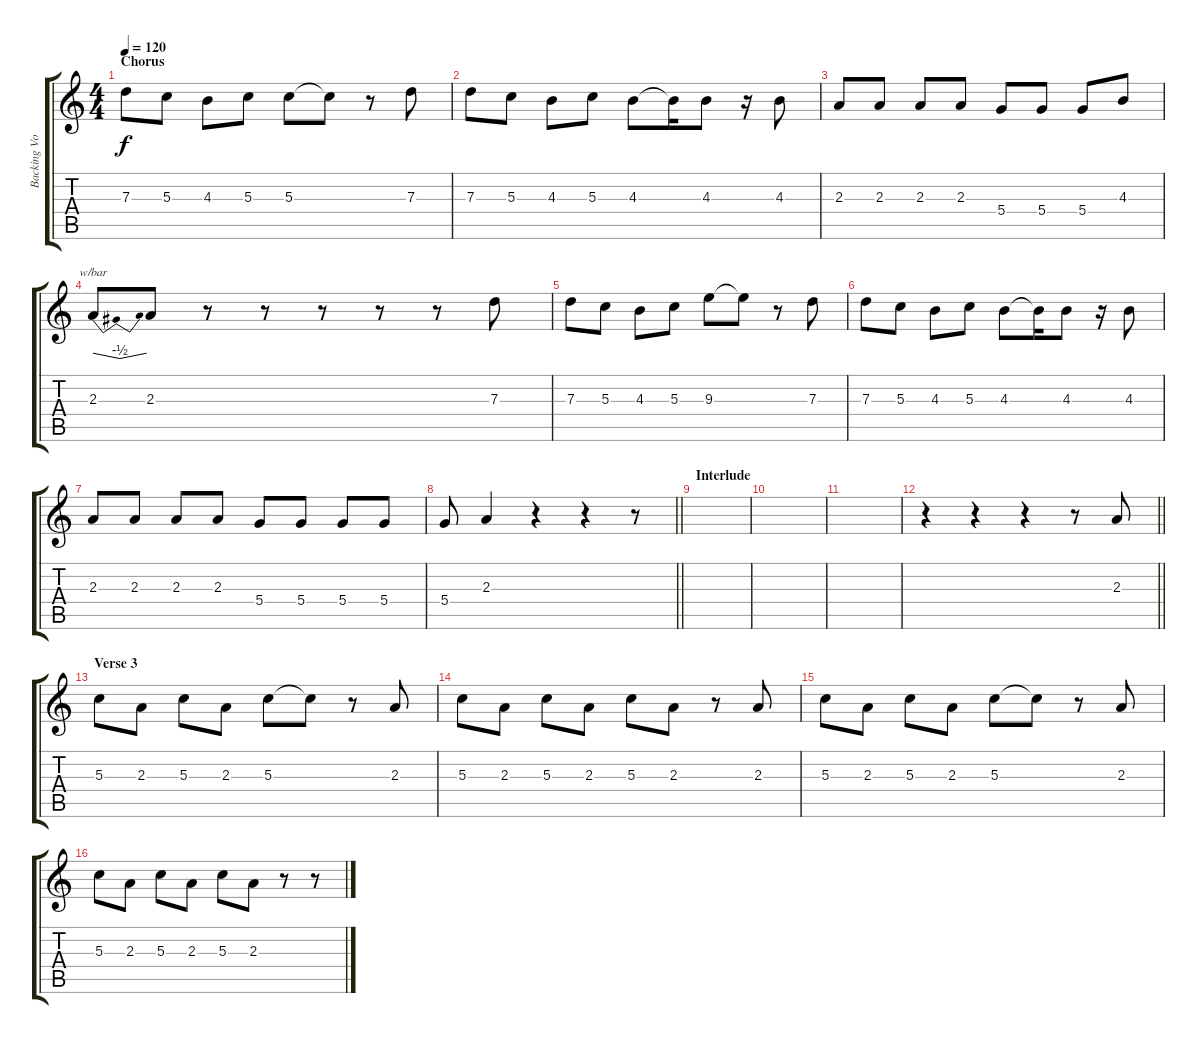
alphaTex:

\track ("Backing Vocal" "Backing Vo") {instrument cello}
\staff {score tabs}
\tuning (E5 B4 G4 D4 A3 E3) {hide}
\ts (4 4)
\section ("" "Chorus")
\tempo 120
\clef g2
\ks c
7.3.8{dy f} 5.3.8 4.3.8 5.3.8 5.3.8 5.3{t}.8 r.8 7.3.8 |
7.3.8 5.3.8 4.3.8 5.3.8 4.3.8 4.3{t}.16 4.3.8 r.16 4.3.8 |
2.3.8 2.3.8 2.3.8 2.3.8 5.4.8 5.4.8 5.4.8 4.3.8 |
2.3.8{tbe (dip default 0 0 30 -2 60 0)} 2.3.8 r.8 r.8 r.8 r.8 r.8 7.3.8 |
7.3.8 5.3.8 4.3.8 5.3.8 9.3.8 9.3{t}.8 r.8 7.3.8 |
7.3.8 5.3.8 4.3.8 5.3.8 4.3.8 4.3{t}.16 4.3.8 r.16 4.3.8 |
2.3.8 2.3.8 2.3.8 2.3.8 5.4.8 5.4.8 5.4.8 5.4.8 |
\barLineRight lightlight
5.4.8 2.3.4 r.4 r.4 r.8 |
\section ("" "Interlude")
|
|
|
\barLineRight lightlight
r.4 r.4 r.4 r.8 2.3.8 |
\section ("" "Verse 3")
5.3.8 2.3.8 5.3.8 2.3.8 5.3.8 5.3{t}.8 r.8 2.3.8 |
5.3.8 2.3.8 5.3.8 2.3.8 5.3.8 2.3.8 r.8 2.3.8 |
5.3.8 2.3.8 5.3.8 2.3.8 5.3.8 5.3{t}.8 r.8 2.3.8 |
5.3.8 2.3.8 5.3.8 2.3.8 5.3.8 2.3.8 r.8 r.8
